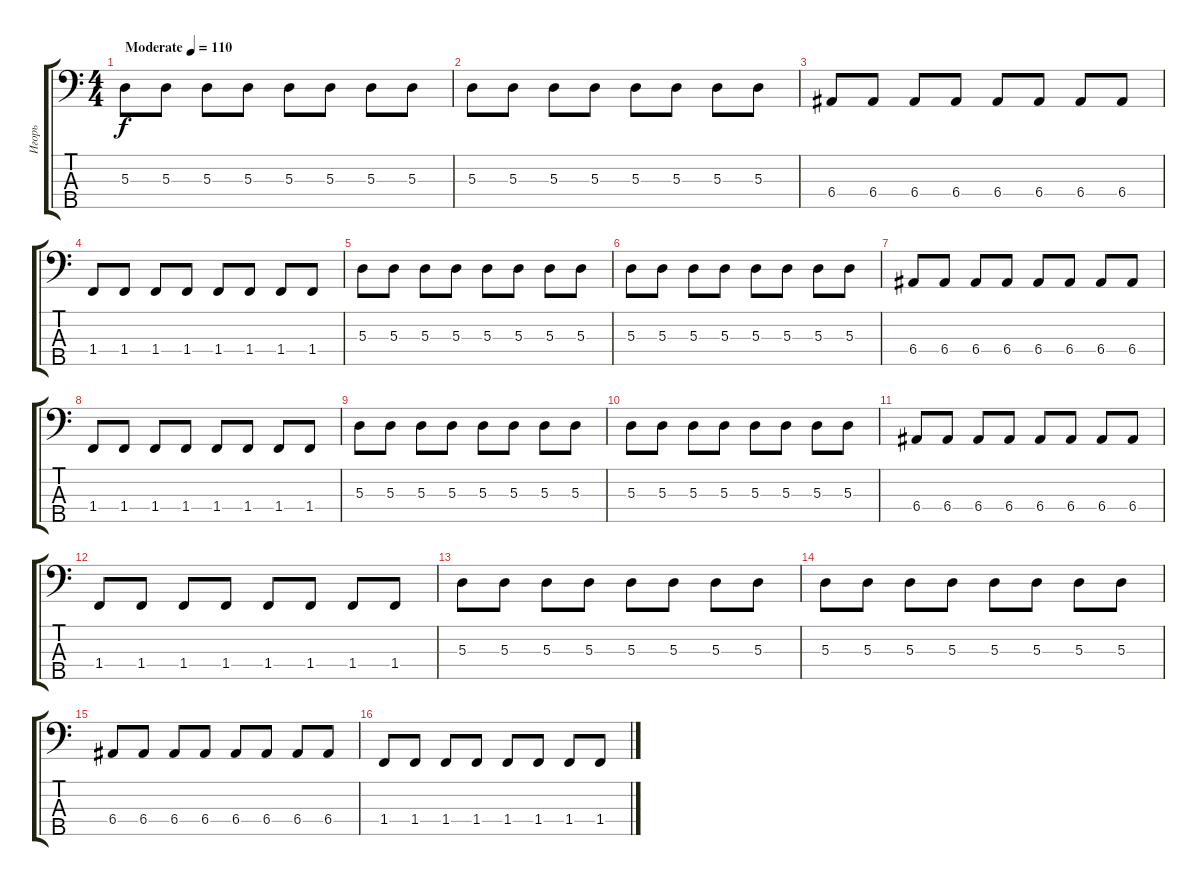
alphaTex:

\track ("Игорь" "Игорь") {instrument electricbassfinger}
\staff {score tabs}
\tuning (G2 D2 A1 E1 B0) {hide}
\ts (4 4)
\tempo (110 "Moderate")
\clef f4
\ks c
5.3.8{dy f instrument electricbassfinger} 5.3.8 5.3.8 5.3.8 5.3.8 5.3.8 5.3.8 5.3.8 |
5.3.8 5.3.8 5.3.8 5.3.8 5.3.8 5.3.8 5.3.8 5.3.8 |
6.4.8 6.4.8 6.4.8 6.4.8 6.4.8 6.4.8 6.4.8 6.4.8 |
1.4.8 1.4.8 1.4.8 1.4.8 1.4.8 1.4.8 1.4.8 1.4.8 |
5.3.8 5.3.8 5.3.8 5.3.8 5.3.8 5.3.8 5.3.8 5.3.8 |
5.3.8 5.3.8 5.3.8 5.3.8 5.3.8 5.3.8 5.3.8 5.3.8 |
6.4.8 6.4.8 6.4.8 6.4.8 6.4.8 6.4.8 6.4.8 6.4.8 |
1.4.8 1.4.8 1.4.8 1.4.8 1.4.8 1.4.8 1.4.8 1.4.8 |
5.3.8 5.3.8 5.3.8 5.3.8 5.3.8 5.3.8 5.3.8 5.3.8 |
5.3.8 5.3.8 5.3.8 5.3.8 5.3.8 5.3.8 5.3.8 5.3.8 |
6.4.8 6.4.8 6.4.8 6.4.8 6.4.8 6.4.8 6.4.8 6.4.8 |
1.4.8 1.4.8 1.4.8 1.4.8 1.4.8 1.4.8 1.4.8 1.4.8 |
5.3.8 5.3.8 5.3.8 5.3.8 5.3.8 5.3.8 5.3.8 5.3.8 |
5.3.8 5.3.8 5.3.8 5.3.8 5.3.8 5.3.8 5.3.8 5.3.8 |
6.4.8 6.4.8 6.4.8 6.4.8 6.4.8 6.4.8 6.4.8 6.4.8 |
1.4.8 1.4.8 1.4.8 1.4.8 1.4.8 1.4.8 1.4.8 1.4.8
